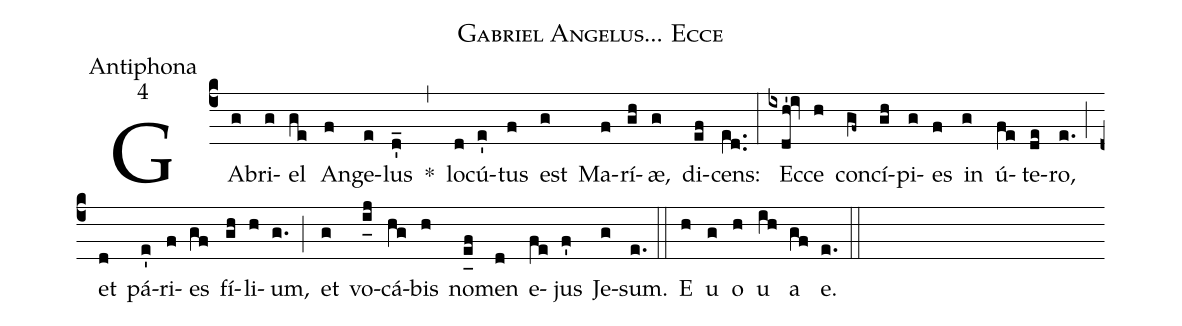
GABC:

name:Gabriel Angelus... Ecce;
office-part:Antiphona;
mode:4;
%%
(c4) GA(g)bri(g)el(ge) An(f)ge(e)lus(d'_) *(,) lo(d)cú(e')tus(f) est(g) Ma(f)rí(gh)æ,(g) di(ef)cens:(e[ll:1]d..) (:) Ec(ixdh'!iv)ce(h) con(gf~)cí(gh)pi(g)es(f) in(g) ú(fe)te(de)ro,(e.) (;) et(d) pá(e')ri(f)es(gf) fí(gh)li(h)um,(g.) (;) et(g) vo(i_[uh:l]j)cá(hg)bis(h) no(e_[uh:l]f)men(d) e(fe)jus(f') Je(g)sum.(e.) (::)
<eu>E(h) u(g) o(h) u(ih) a(gf) e.</eu>(e.) (::)
